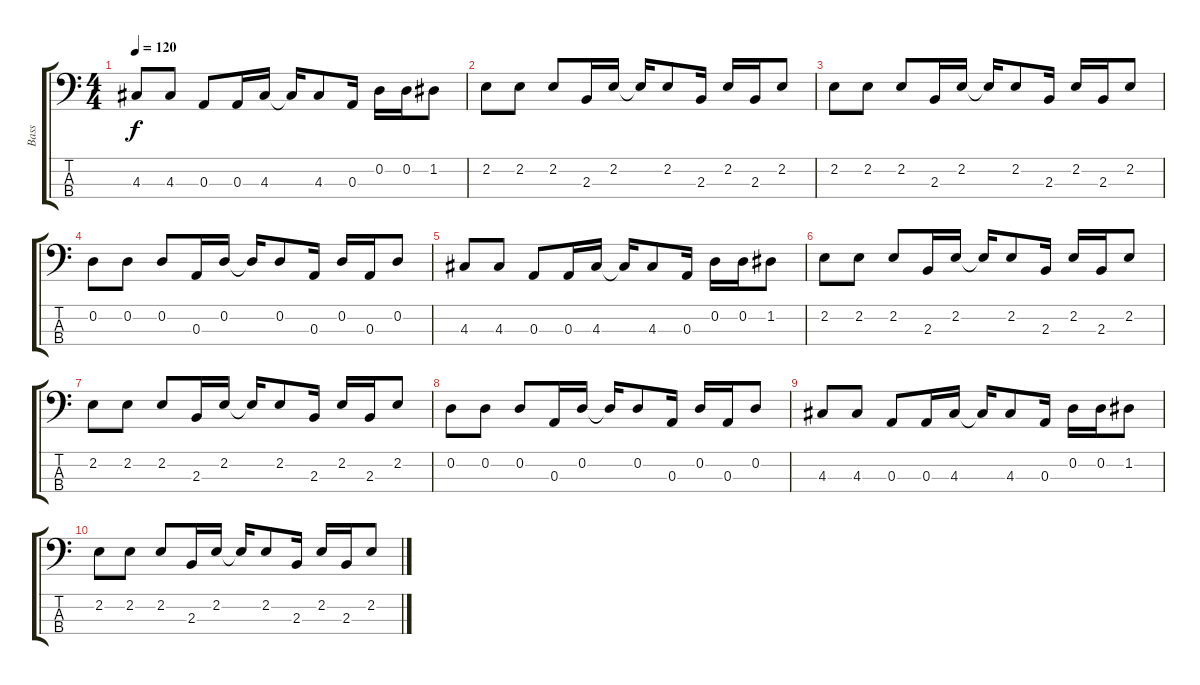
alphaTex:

\track ("Bass" "Bass") {instrument electricbassfinger}
\staff {score tabs}
\tuning (G2 D2 A1 E1) {hide}
\ts (4 4)
\tempo 120
\clef f4
\ks c
4.3.8{dy f} 4.3.8 0.3.8 0.3.16 4.3.16 4.3{t}.16 4.3.8 0.3.16 0.2.16 0.2.16 1.2.8 |
2.2.8 2.2.8 2.2.8 2.3.16 2.2.16 2.2{t}.16 2.2.8 2.3.16 2.2.16 2.3.16 2.2.8 |
2.2.8 2.2.8 2.2.8 2.3.16 2.2.16 2.2{t}.16 2.2.8 2.3.16 2.2.16 2.3.16 2.2.8 |
0.2.8 0.2.8 0.2.8 0.3.16 0.2.16 0.2{t}.16 0.2.8 0.3.16 0.2.16 0.3.16 0.2.8 |
4.3.8 4.3.8 0.3.8 0.3.16 4.3.16 4.3{t}.16 4.3.8 0.3.16 0.2.16 0.2.16 1.2.8 |
2.2.8 2.2.8 2.2.8 2.3.16 2.2.16 2.2{t}.16 2.2.8 2.3.16 2.2.16 2.3.16 2.2.8 |
2.2.8 2.2.8 2.2.8 2.3.16 2.2.16 2.2{t}.16 2.2.8 2.3.16 2.2.16 2.3.16 2.2.8 |
0.2.8 0.2.8 0.2.8 0.3.16 0.2.16 0.2{t}.16 0.2.8 0.3.16 0.2.16 0.3.16 0.2.8 |
4.3.8 4.3.8 0.3.8 0.3.16 4.3.16 4.3{t}.16 4.3.8 0.3.16 0.2.16 0.2.16 1.2.8 |
2.2.8 2.2.8 2.2.8 2.3.16 2.2.16 2.2{t}.16 2.2.8 2.3.16 2.2.16 2.3.16 2.2.8
